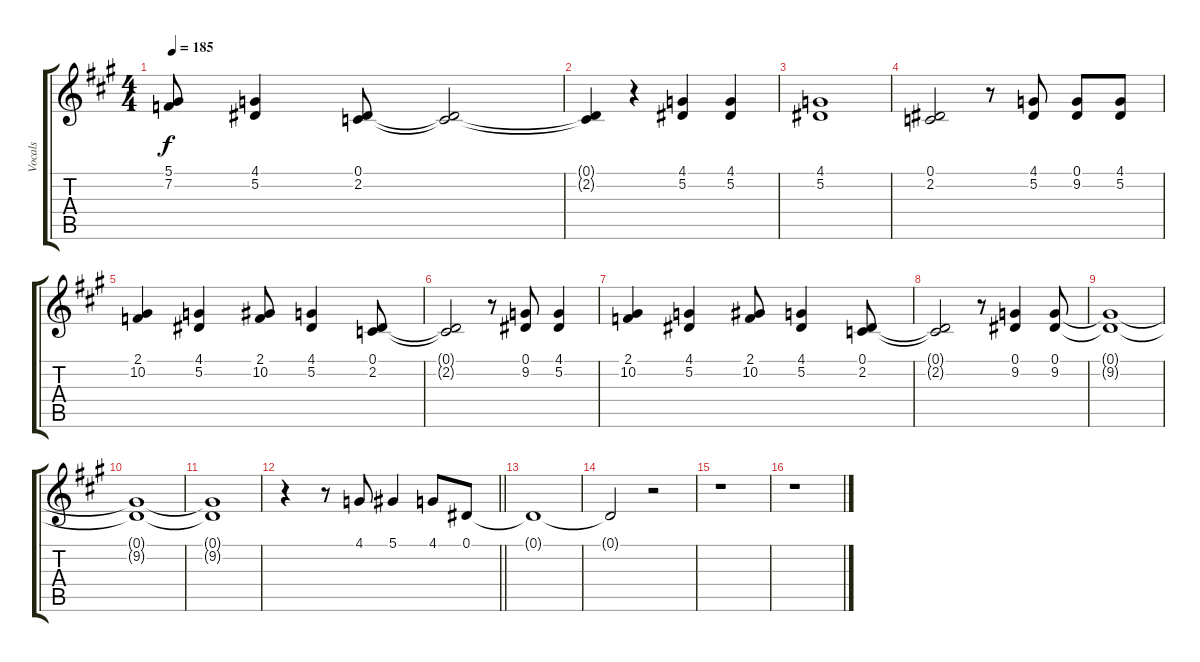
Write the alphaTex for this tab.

\track ("Vocals" "Vocals") {instrument voiceoohs}
\staff {score tabs}
\tuning (Eb4 Bb3 Gb3 Db3 Ab2 Db2) {hide}
\ts (4 4)
\tempo 185
\clef g2
\ks f#minor
(5.1 7.2).8{dy f} (4.1 5.2).4 (0.1 2.2).8 (0.1{t} 2.2{t}).2 |
(0.1{t} 2.2{t}).4 r.4 (4.1 5.2).4 (4.1 5.2).4 |
(4.1 5.2).1 |
(0.1 2.2).2 r.8 (4.1 5.2).8 (0.1 9.2).8 (4.1 5.2).8 |
(2.1 10.2).4 (4.1 5.2).4 (2.1 10.2).8 (4.1 5.2).4 (0.1 2.2).8 |
(0.1{t} 2.2{t}).2 r.8 (0.1 9.2).8 (4.1 5.2).4 |
(2.1 10.2).4 (4.1 5.2).4 (2.1 10.2).8 (4.1 5.2).4 (0.1 2.2).8 |
(0.1{t} 2.2{t}).2 r.8 (0.1 9.2).4 (0.1 9.2).8 |
(0.1{t} 9.2{t}).1 |
(0.1{t} 9.2{t}).1 |
(0.1{t} 9.2{t}).1 |
\barLineRight lightlight
r.4 r.8 4.1.8 5.1.4 4.1.8 0.1.8 |
0.1{t}.1 |
0.1{t}.2 r.2 |
r.1 |
r.1
